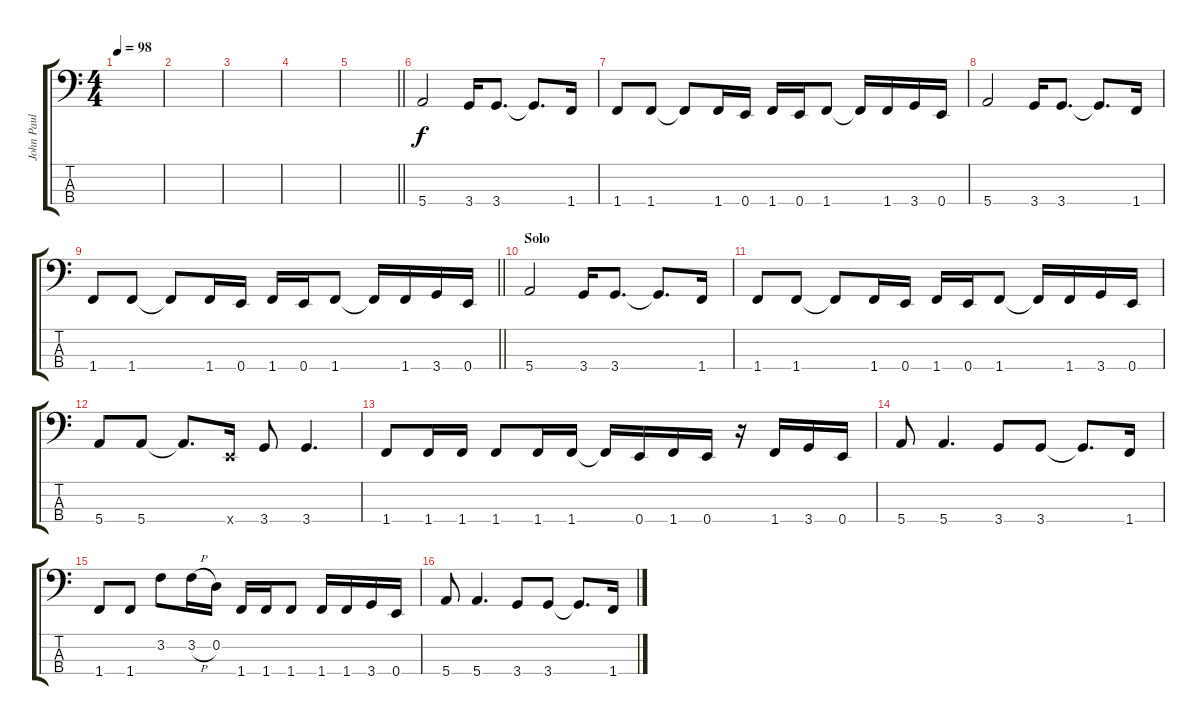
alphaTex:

\track ("John Paul Jones (basse)" "John Paul ") {instrument electricbasspick}
\staff {score tabs}
\tuning (G2 D2 A1 E1) {hide}
\ts (4 4)
\tempo 98
\clef f4
\ks c
|
|
|
|
\barLineRight lightlight
|
5.4.2 3.4.16 3.4.8{d} 3.4{t}.8{d} 1.4.16 |
1.4.8 1.4.8 1.4{t}.8 1.4.16 0.4.16 1.4.16 0.4.16 1.4.8 1.4{t}.16 1.4.16 3.4.16 0.4.16 |
5.4.2 3.4.16 3.4.8{d} 3.4{t}.8{d} 1.4.16 |
\barLineRight lightlight
1.4.8 1.4.8 1.4{t}.8 1.4.16 0.4.16 1.4.16 0.4.16 1.4.8 1.4{t}.16 1.4.16 3.4.16 0.4.16 |
\section ("" "Solo")
5.4.2 3.4.16 3.4.8{d} 3.4{t}.8{d} 1.4.16 |
1.4.8 1.4.8 1.4{t}.8 1.4.16 0.4.16 1.4.16 0.4.16 1.4.8 1.4{t}.16 1.4.16 3.4.16 0.4.16 |
5.4.8 5.4.8 5.4{t}.8{d} 0.4{x}.16 3.4.8 3.4.4{d} |
1.4.8 1.4.16 1.4.16 1.4.8 1.4.16 1.4.16 1.4{t}.16 0.4.16 1.4.16 0.4.16 r.16 1.4.16 3.4.16 0.4.16 |
5.4.8 5.4.4{d} 3.4.8 3.4.8 3.4{t}.8{d} 1.4.16 |
1.4.8 1.4.8 3.2.8 3.2{h}.16 0.2.16 1.4.16 1.4.16 1.4.8 1.4.16 1.4.16 3.4.16 0.4.16 |
5.4.8 5.4.4{d} 3.4.8 3.4.8 3.4{t}.8{d} 1.4.16
